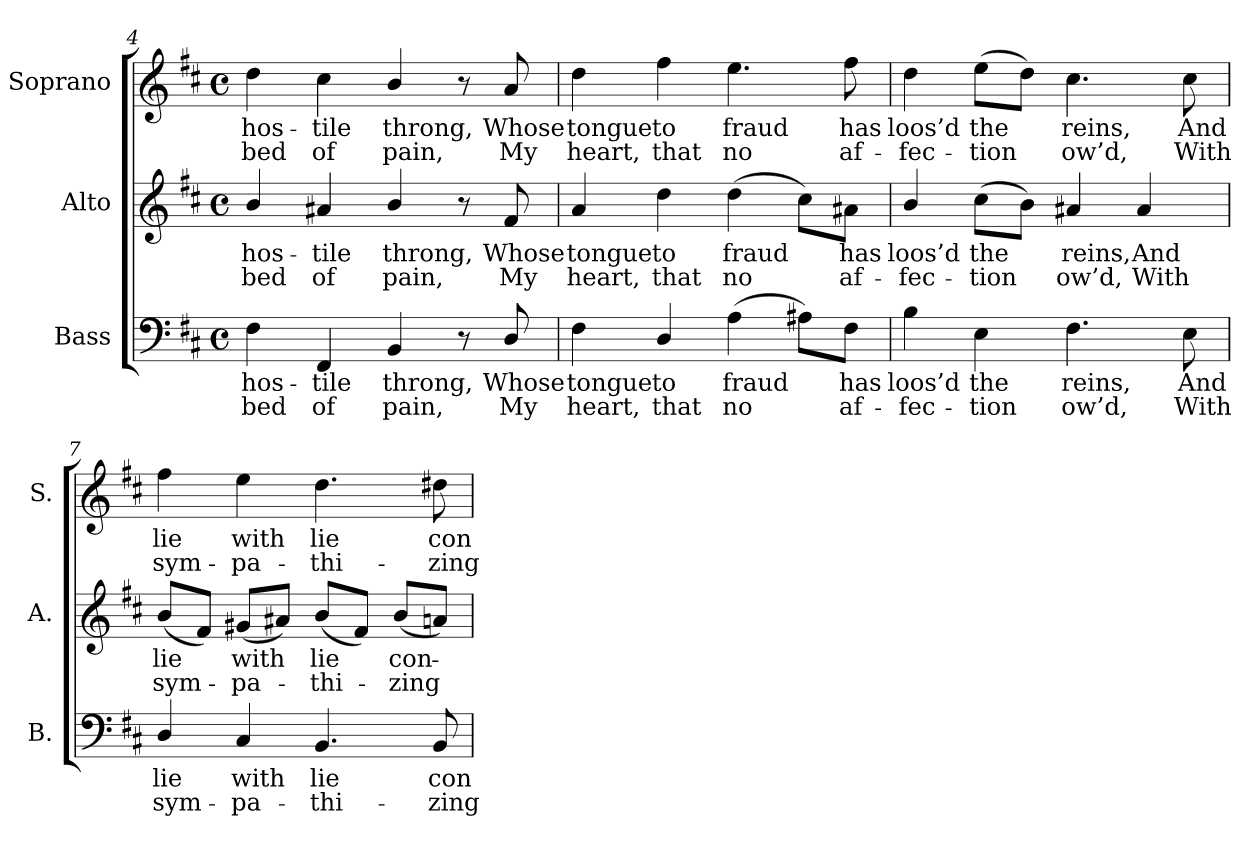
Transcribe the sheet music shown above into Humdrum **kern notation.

**kern	**text	**text	**kern	**text	**text	**kern	**text	**text
*part3	*part3	*part3	*part2	*part2	*part2	*part1	*part1	*part1
*staff3	*staff3	*staff3	*staff2	*staff2	*staff2	*staff1	*staff1	*staff1
*I"Bass	*	*	*I"Alto	*	*	*I"Soprano	*	*
*I'B.	*	*	*I'A.	*	*	*I'S.	*	*
*clefF4	*	*	*clefG2	*	*	*clefG2	*	*
*k[f#c#]	*	*	*k[f#c#]	*	*	*k[f#c#]	*	*
*b:	*	*	*b:	*	*	*b:	*	*
*M4/4	*	*	*M4/4	*	*	*M4/4	*	*
*met(c)	*	*	*met(c)	*	*	*met(c)	*	*
=4	=4	=4	=4	=4	=4	=4	=4	=4
!	!LO:LY:b:color=#000000	!LO:LY:b:color=#000000	!	!	!	!	!	!
!	!	!	!	!LO:LY:b:color=#000000	!LO:LY:b:color=#000000	!	!	!
!	!	!	!	!	!	!	!LO:LY:b:color=#000000	!LO:LY:b:color=#000000
4F#i\	hos-	bed	4bi/	hos-	bed	4ddi\	hos-	bed
!	!LO:LY:b:color=#000000	!LO:LY:b:color=#000000	!	!	!	!	!	!
!	!	!	!	!LO:LY:b:color=#000000	!LO:LY:b:color=#000000	!	!	!
!	!	!	!	!	!	!	!LO:LY:b:color=#000000	!LO:LY:b:color=#000000
4FF#i/	-tile	of	4a#Xi/	-tile	of	4cc#i\	-tile	of
!	!LO:LY:b:color=#000000	!LO:LY:b:color=#000000	!	!	!	!	!	!
!	!	!	!	!LO:LY:b:color=#000000	!LO:LY:b:color=#000000	!	!	!
!	!	!	!	!	!	!	!LO:LY:b:color=#000000	!LO:LY:b:color=#000000
4BBi/	throng,	pain,	4bi/	throng,	pain,	4bi/	throng,	pain,
8r	.	.	8r	.	.	8r	.	.
!	!LO:LY:b:color=#000000	!LO:LY:b:color=#000000	!	!	!	!	!	!
!	!	!	!	!LO:LY:b:color=#000000	!LO:LY:b:color=#000000	!	!	!
!	!	!	!	!	!	!	!LO:LY:b:color=#000000	!LO:LY:b:color=#000000
8Di/	Whose	My	8f#i/	Whose	My	8ai/	Whose	My
!!LO:LB:g=z
=5	=5	=5	=5	=5	=5	=5	=5	=5
!	!LO:LY:b:color=#000000	!LO:LY:b:color=#000000	!	!	!	!	!	!
!	!	!	!	!LO:LY:b:color=#000000	!LO:LY:b:color=#000000	!	!	!
!	!	!	!	!	!	!	!LO:LY:b:color=#000000	!LO:LY:b:color=#000000
4F#i\	tongue	heart,	4ai/	tongue	heart,	4ddi\	tongue	heart,
!	!LO:LY:b:color=#000000	!LO:LY:b:color=#000000	!	!	!	!	!	!
!	!	!	!	!LO:LY:b:color=#000000	!LO:LY:b:color=#000000	!	!	!
!	!	!	!	!	!	!	!LO:LY:b:color=#000000	!LO:LY:b:color=#000000
4Di/	to	that	4ddi\	to	that	4ff#i\	to	that
!	!LO:LY:b:color=#000000	!LO:LY:b:color=#000000	!	!	!	!	!	!
!	!	!	!	!LO:LY:b:color=#000000	!LO:LY:b:color=#000000	!	!	!
!	!	!	!	!	!	!	!LO:LY:b:color=#000000	!LO:LY:b:color=#000000
(4Ai\	fraud	no	(4ddi\	fraud	no	4.eei\	fraud	no
8A#Xi\L)	.	.	8cc#i\L)	.	.	.	.	.
!	!LO:LY:b:color=#000000	!LO:LY:b:color=#000000	!	!	!	!	!	!
!	!	!	!	!LO:LY:b:color=#000000	!LO:LY:b:color=#000000	!	!	!
!	!	!	!	!	!	!	!LO:LY:b:color=#000000	!LO:LY:b:color=#000000
8F#i\J	has	af-	8a#Xi\J	has	af-	8ff#i\	has	af-
=6	=6	=6	=6	=6	=6	=6	=6	=6
!	!LO:LY:b:color=#000000	!LO:LY:b:color=#000000	!	!	!	!	!	!
!	!	!	!	!LO:LY:b:color=#000000	!LO:LY:b:color=#000000	!	!	!
!	!	!	!	!	!	!	!LO:LY:b:color=#000000	!LO:LY:b:color=#000000
4Bi\	loos’d	-fec-	4bi/	loos’d	-fec-	4ddi\	loos’d	-fec-
!	!LO:LY:b:color=#000000	!LO:LY:b:color=#000000	!	!	!	!	!	!
!	!	!	!	!LO:LY:b:color=#000000	!LO:LY:b:color=#000000	!	!	!
!	!	!	!	!	!	!	!LO:LY:b:color=#000000	!LO:LY:b:color=#000000
4Ei\	the	-tion	(8cc#i\L	the	-tion	(8eei\L	the	-tion
.	.	.	8bi\J)	.	.	8ddi\J)	.	.
!	!LO:LY:b:color=#000000	!LO:LY:b:color=#000000	!	!	!	!	!	!
!	!	!	!	!LO:LY:b:color=#000000	!LO:LY:b:color=#000000	!	!	!
!	!	!	!	!	!	!	!LO:LY:b:color=#000000	!LO:LY:b:color=#000000
4.F#i\	reins,	ow’d,	4a#Xi/	reins,	ow’d,	4.cc#i\	reins,	ow’d,
!	!	!	!	!LO:LY:b:color=#000000	!LO:LY:b:color=#000000	!	!	!
.	.	.	4a#i/	And	With	.	.	.
!	!LO:LY:b:color=#000000	!LO:LY:b:color=#000000	!	!	!	!	!	!
!	!	!	!	!	!	!	!LO:LY:b:color=#000000	!LO:LY:b:color=#000000
8Ei\	And	With	.	.	.	8cc#i\	And	With
=7	=7	=7	=7	=7	=7	=7	=7	=7
!	!LO:LY:b:color=#000000	!LO:LY:b:color=#000000	!	!	!	!	!	!
!	!	!	!	!LO:LY:b:color=#000000	!LO:LY:b:color=#000000	!	!	!
!	!	!	!	!	!	!	!LO:LY:b:color=#000000	!LO:LY:b:color=#000000
4Di/	lie	sym-	(8bi/L	lie	sym-	4ff#i\	lie	sym-
.	.	.	8f#i/J)	.	.	.	.	.
!	!LO:LY:b:color=#000000	!LO:LY:b:color=#000000	!	!	!	!	!	!
!	!	!	!	!LO:LY:b:color=#000000	!LO:LY:b:color=#000000	!	!	!
!	!	!	!	!	!	!	!LO:LY:b:color=#000000	!LO:LY:b:color=#000000
4C#i/	with	-pa-	(8g#Xi/L	with	-pa-	4eei\	with	-pa-
.	.	.	8a#Xi/J)	.	.	.	.	.
!	!LO:LY:b:color=#000000	!LO:LY:b:color=#000000	!	!	!	!	!	!
!	!	!	!	!LO:LY:b:color=#000000	!LO:LY:b:color=#000000	!	!	!
!	!	!	!	!	!	!	!LO:LY:b:color=#000000	!LO:LY:b:color=#000000
4.BBi/	lie	-thi-	(8bi/L	lie	-thi-	4.ddi\	lie	-thi-
.	.	.	8f#i/J)	.	.	.	.	.
!	!	!	!	!LO:LY:b:color=#000000	!LO:LY:b:color=#000000	!	!	!
.	.	.	(8bi/L	con-	-zing	.	.	.
!	!LO:LY:b:color=#000000	!LO:LY:b:color=#000000	!	!	!	!	!	!
!	!	!	!	!	!	!	!LO:LY:b:color=#000000	!LO:LY:b:color=#000000
8BBi/	con-	-zing	8ani/J)	.	.	8dd#Xi\	con-	-zing
=	=	=	=	=	=	=	=	=
*-	*-	*-	*-	*-	*-	*-	*-	*-
